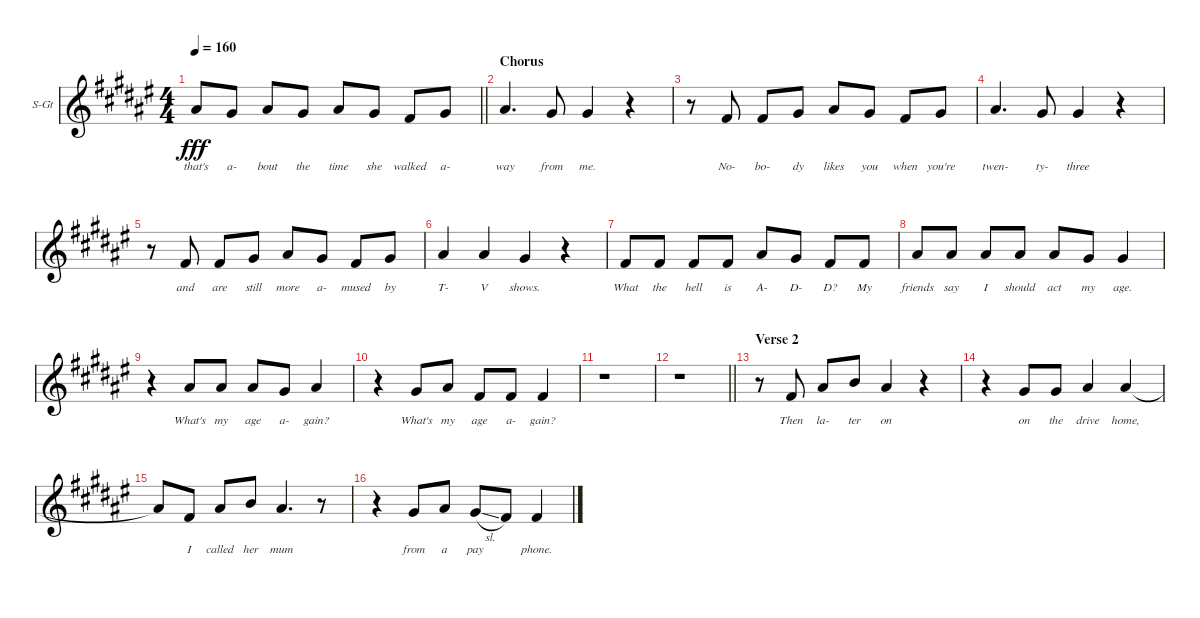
\bracketExtendMode groupsimilarinstruments
\firstSystemTrackNameOrientation horizontal
\otherSystemsTrackNameOrientation horizontal
\track ("Lead Vocals" "S-Gt") {instrument lead6voice}
\staff {score}
\tuning (E4 B3 G3 D3 A2 E2)
\displaytranspose 12
\ts (4 4)
\tempo 160
\clef g2
\barLineRight lightlight
\ks d#minor
3.3.8{lyrics (0 "that's") lyrics (1 "") lyrics (2 "") lyrics (3 "") lyrics (4 "") dy fff} 1.3.8{lyrics (0 "a-") lyrics (1 "") lyrics (2 "") lyrics (3 "") lyrics (4 "")} 3.3.8{lyrics (0 "bout") lyrics (1 "") lyrics (2 "") lyrics (3 "") lyrics (4 "")} 1.3.8{lyrics (0 "the") lyrics (1 "") lyrics (2 "") lyrics (3 "") lyrics (4 "")} 3.3.8{lyrics (0 "time") lyrics (1 "") lyrics (2 "") lyrics (3 "") lyrics (4 "")} 1.3.8{lyrics (0 "she") lyrics (1 "") lyrics (2 "") lyrics (3 "") lyrics (4 "")} 4.4.8{lyrics (0 "walked") lyrics (1 "") lyrics (2 "") lyrics (3 "") lyrics (4 "")} 1.3.8{lyrics (0 "a-") lyrics (1 "") lyrics (2 "") lyrics (3 "") lyrics (4 "")} |
\section ("" "Chorus")
3.3.4{d lyrics (0 "way") lyrics (1 "") lyrics (2 "") lyrics (3 "") lyrics (4 "")} 1.3.8{lyrics (0 "from") lyrics (1 "") lyrics (2 "") lyrics (3 "") lyrics (4 "")} 1.3.4{lyrics (0 "me.") lyrics (1 "") lyrics (2 "") lyrics (3 "") lyrics (4 "")} r.4 |
r.8 4.4.8{lyrics (0 "No-") lyrics (1 "") lyrics (2 "") lyrics (3 "") lyrics (4 "")} 4.4.8{lyrics (0 "bo-") lyrics (1 "") lyrics (2 "") lyrics (3 "") lyrics (4 "")} 1.3.8{lyrics (0 "dy") lyrics (1 "") lyrics (2 "") lyrics (3 "") lyrics (4 "")} 3.3.8{lyrics (0 "likes") lyrics (1 "") lyrics (2 "") lyrics (3 "") lyrics (4 "")} 1.3.8{lyrics (0 "you") lyrics (1 "") lyrics (2 "") lyrics (3 "") lyrics (4 "")} 4.4.8{lyrics (0 "when") lyrics (1 "") lyrics (2 "") lyrics (3 "") lyrics (4 "")} 1.3.8{lyrics (0 "you're") lyrics (1 "") lyrics (2 "") lyrics (3 "") lyrics (4 "")} |
3.3.4{d lyrics (0 "twen-") lyrics (1 "") lyrics (2 "") lyrics (3 "") lyrics (4 "")} 1.3.8{lyrics (0 "ty-") lyrics (1 "") lyrics (2 "") lyrics (3 "") lyrics (4 "")} 1.3.4{lyrics (0 "three") lyrics (1 "") lyrics (2 "") lyrics (3 "") lyrics (4 "")} r.4 |
r.8 4.4.8{lyrics (0 "and") lyrics (1 "") lyrics (2 "") lyrics (3 "") lyrics (4 "")} 4.4.8{lyrics (0 "are") lyrics (1 "") lyrics (2 "") lyrics (3 "") lyrics (4 "")} 1.3.8{lyrics (0 "still") lyrics (1 "") lyrics (2 "") lyrics (3 "") lyrics (4 "")} 3.3.8{lyrics (0 "more") lyrics (1 "") lyrics (2 "") lyrics (3 "") lyrics (4 "")} 1.3.8{lyrics (0 "a-") lyrics (1 "") lyrics (2 "") lyrics (3 "") lyrics (4 "")} 4.4.8{lyrics (0 "mused") lyrics (1 "") lyrics (2 "") lyrics (3 "") lyrics (4 "")} 1.3.8{lyrics (0 "by") lyrics (1 "") lyrics (2 "") lyrics (3 "") lyrics (4 "")} |
3.3.4{lyrics (0 "T-") lyrics (1 "") lyrics (2 "") lyrics (3 "") lyrics (4 "")} 3.3.4{lyrics (0 "V") lyrics (1 "") lyrics (2 "") lyrics (3 "") lyrics (4 "")} 1.3.4{lyrics (0 "shows.") lyrics (1 "") lyrics (2 "") lyrics (3 "") lyrics (4 "")} r.4 |
4.4.8{lyrics (0 "What") lyrics (1 "") lyrics (2 "") lyrics (3 "") lyrics (4 "")} 4.4.8{lyrics (0 "the") lyrics (1 "") lyrics (2 "") lyrics (3 "") lyrics (4 "")} 4.4.8{lyrics (0 "hell") lyrics (1 "") lyrics (2 "") lyrics (3 "") lyrics (4 "")} 4.4.8{lyrics (0 "is") lyrics (1 "") lyrics (2 "") lyrics (3 "") lyrics (4 "")} 3.3.8{lyrics (0 "A-") lyrics (1 "") lyrics (2 "") lyrics (3 "") lyrics (4 "")} 1.3.8{lyrics (0 "D-") lyrics (1 "") lyrics (2 "") lyrics (3 "") lyrics (4 "")} 4.4.8{lyrics (0 "D?") lyrics (1 "") lyrics (2 "") lyrics (3 "") lyrics (4 "")} 4.4.8{lyrics (0 "My") lyrics (1 "") lyrics (2 "") lyrics (3 "") lyrics (4 "")} |
3.3.8{lyrics (0 "friends") lyrics (1 "") lyrics (2 "") lyrics (3 "") lyrics (4 "")} 3.3.8{lyrics (0 "say") lyrics (1 "") lyrics (2 "") lyrics (3 "") lyrics (4 "")} 3.3.8{lyrics (0 "I") lyrics (1 "") lyrics (2 "") lyrics (3 "") lyrics (4 "")} 3.3.8{lyrics (0 "should") lyrics (1 "") lyrics (2 "") lyrics (3 "") lyrics (4 "")} 3.3.8{lyrics (0 "act") lyrics (1 "") lyrics (2 "") lyrics (3 "") lyrics (4 "")} 1.3.8{lyrics (0 "my") lyrics (1 "") lyrics (2 "") lyrics (3 "") lyrics (4 "")} 1.3.4{lyrics (0 "age.") lyrics (1 "") lyrics (2 "") lyrics (3 "") lyrics (4 "")} |
r.4 3.3.8{lyrics (0 "What's") lyrics (1 "") lyrics (2 "") lyrics (3 "") lyrics (4 "")} 3.3.8{lyrics (0 "my") lyrics (1 "") lyrics (2 "") lyrics (3 "") lyrics (4 "")} 3.3.8{lyrics (0 "age") lyrics (1 "") lyrics (2 "") lyrics (3 "") lyrics (4 "")} 1.3.8{lyrics (0 "a-") lyrics (1 "") lyrics (2 "") lyrics (3 "") lyrics (4 "")} 3.3.4{lyrics (0 "gain?") lyrics (1 "") lyrics (2 "") lyrics (3 "") lyrics (4 "")} |
r.4 1.3.8{lyrics (0 "What's") lyrics (1 "") lyrics (2 "") lyrics (3 "") lyrics (4 "")} 3.3.8{lyrics (0 "my") lyrics (1 "") lyrics (2 "") lyrics (3 "") lyrics (4 "")} 4.4.8{lyrics (0 "age") lyrics (1 "") lyrics (2 "") lyrics (3 "") lyrics (4 "")} 4.4.8{lyrics (0 "a-") lyrics (1 "") lyrics (2 "") lyrics (3 "") lyrics (4 "")} 4.4.4{lyrics (0 "gain?") lyrics (1 "") lyrics (2 "") lyrics (3 "") lyrics (4 "")} |
r.1 |
\barLineRight lightlight
r.1 |
\section ("" "Verse 2")
r.8 4.4.8{lyrics (0 "Then") lyrics (1 "") lyrics (2 "") lyrics (3 "") lyrics (4 "")} 3.3.8{lyrics (0 "la-") lyrics (1 "") lyrics (2 "") lyrics (3 "") lyrics (4 "")} 4.3.8{lyrics (0 "ter") lyrics (1 "") lyrics (2 "") lyrics (3 "") lyrics (4 "")} 3.3.4{lyrics (0 "on") lyrics (1 "") lyrics (2 "") lyrics (3 "") lyrics (4 "")} r.4 |
r.4 1.3.8{lyrics (0 "on") lyrics (1 "") lyrics (2 "") lyrics (3 "") lyrics (4 "")} 1.3.8{lyrics (0 "the") lyrics (1 "") lyrics (2 "") lyrics (3 "") lyrics (4 "")} 3.3.4{lyrics (0 "drive") lyrics (1 "") lyrics (2 "") lyrics (3 "") lyrics (4 "")} 3.3.4{lyrics (0 "home,") lyrics (1 "") lyrics (2 "") lyrics (3 "") lyrics (4 "")} |
3.3{t}.8 4.4.8{lyrics (0 "I") lyrics (1 "") lyrics (2 "") lyrics (3 "") lyrics (4 "")} 3.3.8{lyrics (0 "called") lyrics (1 "") lyrics (2 "") lyrics (3 "") lyrics (4 "")} 4.3.8{lyrics (0 "her") lyrics (1 "") lyrics (2 "") lyrics (3 "") lyrics (4 "")} 3.3.4{d lyrics (0 "mum") lyrics (1 "") lyrics (2 "") lyrics (3 "") lyrics (4 "")} r.8 |
r.4 6.4.8{lyrics (0 "from") lyrics (1 "") lyrics (2 "") lyrics (3 "") lyrics (4 "")} 3.3.8{lyrics (0 "a") lyrics (1 "") lyrics (2 "") lyrics (3 "") lyrics (4 "")} 6.4{sl}.8{lyrics (0 "pay") lyrics (1 "") lyrics (2 "") lyrics (3 "") lyrics (4 "")} 4.4.8{lyrics (0 " ") lyrics (1 "") lyrics (2 "") lyrics (3 "") lyrics (4 "")} 4.4.4{lyrics (0 "phone.") lyrics (1 "") lyrics (2 "") lyrics (3 "") lyrics (4 "")}
